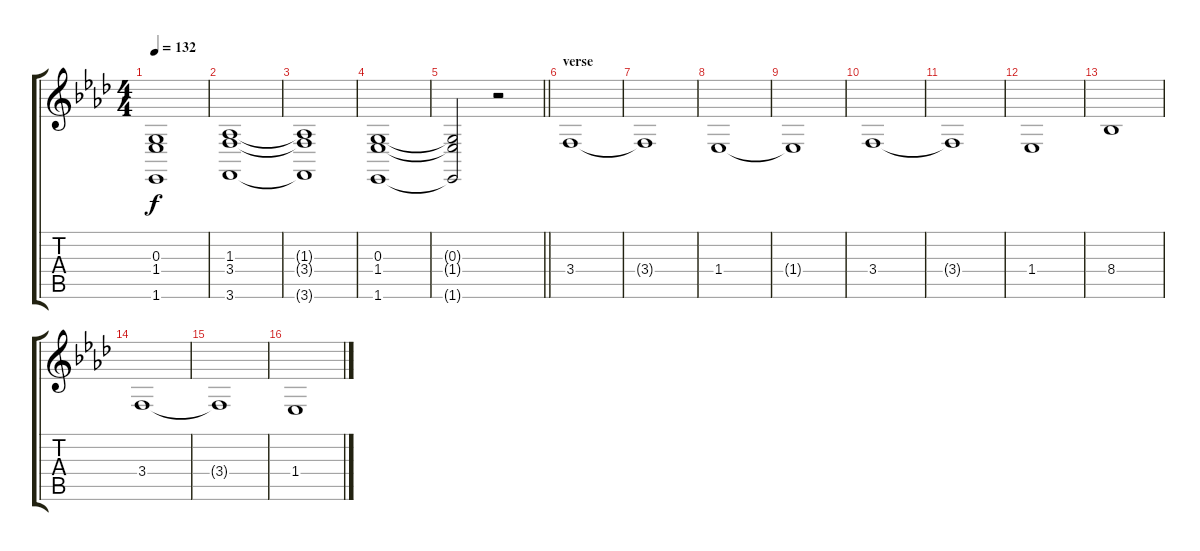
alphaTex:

\track "" {instrument pad2warm}
\staff {score tabs}
\tuning (E4 B3 G3 D3 A2 D2) {hide}
\ts (4 4)
\tempo 132
\clef g2
\ks fminor
(0.3{t} 1.4{t} 1.6{t}).1{dy f} |
(1.3 3.4 3.6).1 |
(1.3{t} 3.4{t} 3.6{t}).1 |
(0.3 1.4 1.6).1 |
\barLineRight lightlight
(0.3{t} 1.4{t} 1.6{t}).2 r.2 |
\section ("" "verse")
3.4.1 |
3.4{t}.1 |
1.4.1 |
1.4{t}.1 |
3.4.1 |
3.4{t}.1 |
1.4.1 |
8.4.1 |
3.4.1 |
3.4{t}.1 |
1.4.1
